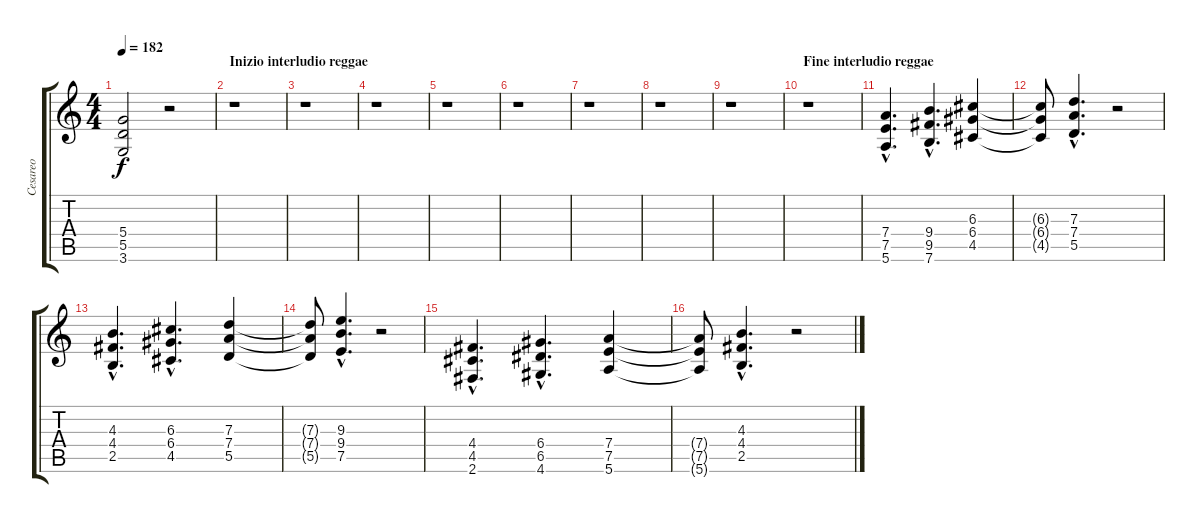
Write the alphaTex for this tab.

\track ("Cesareo" "Cesareo") {instrument distortionguitar}
\staff {score tabs}
\tuning (E4 B3 G3 D3 A2 E2) {hide}
\ts (4 4)
\tempo 182
\clef g2
\ks c
(5.4{t} 5.5{t} 3.6{t}).2{dy f} r.2 |
\section ("" "Inizio interludio reggae")
r.1 |
r.1 |
r.1 |
r.1 |
r.1 |
r.1 |
r.1 |
r.1 |
\section ("" "Fine interludio reggae")
r.1 |
(7.4{hac} 7.5{hac} 5.6{hac}).4{d} (9.4{hac} 9.5{hac} 7.6{hac}).4{d} (6.3 6.4 4.5).4 |
(6.3{t} 6.4{t} 4.5{t}).8 (7.3{hac} 7.4{hac} 5.5{hac}).4{d} r.2 |
(4.3{hac} 4.4{hac} 2.5{hac}).4{d} (6.3{hac} 6.4{hac} 4.5{hac}).4{d} (7.3 7.4 5.5).4 |
(7.3{t} 7.4{t} 5.5{t}).8 (9.3{hac} 9.4{hac} 7.5{hac}).4{d} r.2 |
(4.4{hac} 4.5{hac} 2.6{hac}).4{d} (6.4{hac} 6.5{hac} 4.6{hac}).4{d} (7.4 7.5 5.6).4 |
(7.4{t} 7.5{t} 5.6{t}).8 (4.3{hac} 4.4{hac} 2.5{hac}).4{d} r.2
